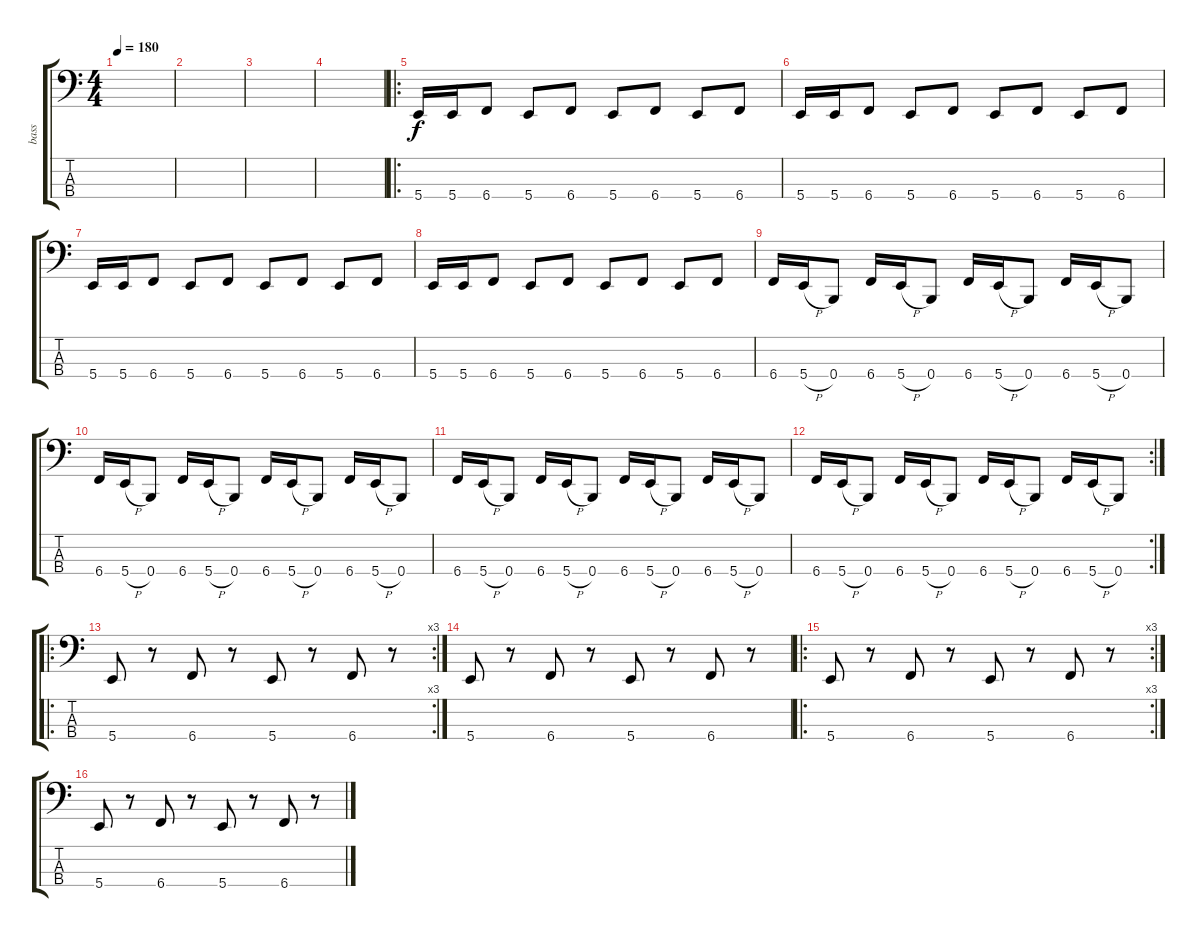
\track ("bass" "bass") {instrument electricbasspick}
\staff {score tabs}
\tuning (E2 B1 Gb1 B0) {hide}
\ts (4 4)
\tempo 180
\clef f4
\ks c
|
|
|
|
\ro
5.4.16 5.4.16 6.4.8 5.4.8 6.4.8 5.4.8 6.4.8 5.4.8 6.4.8 |
5.4.16 5.4.16 6.4.8 5.4.8 6.4.8 5.4.8 6.4.8 5.4.8 6.4.8 |
5.4.16 5.4.16 6.4.8 5.4.8 6.4.8 5.4.8 6.4.8 5.4.8 6.4.8 |
5.4.16 5.4.16 6.4.8 5.4.8 6.4.8 5.4.8 6.4.8 5.4.8 6.4.8 |
6.4.16 5.4{h}.16 0.4.8 6.4.16 5.4{h}.16 0.4.8 6.4.16 5.4{h}.16 0.4.8 6.4.16 5.4{h}.16 0.4.8 |
6.4.16 5.4{h}.16 0.4.8 6.4.16 5.4{h}.16 0.4.8 6.4.16 5.4{h}.16 0.4.8 6.4.16 5.4{h}.16 0.4.8 |
6.4.16 5.4{h}.16 0.4.8 6.4.16 5.4{h}.16 0.4.8 6.4.16 5.4{h}.16 0.4.8 6.4.16 5.4{h}.16 0.4.8 |
\rc 2
6.4.16 5.4{h}.16 0.4.8 6.4.16 5.4{h}.16 0.4.8 6.4.16 5.4{h}.16 0.4.8 6.4.16 5.4{h}.16 0.4.8 |
\ro
\rc 3
5.4.8 r.8 6.4.8 r.8 5.4.8 r.8 6.4.8 r.8 |
5.4.8 r.8 6.4.8 r.8 5.4.8 r.8 6.4.8 r.8 |
\ro
\rc 3
5.4.8 r.8 6.4.8 r.8 5.4.8 r.8 6.4.8 r.8 |
5.4.8 r.8 6.4.8 r.8 5.4.8 r.8 6.4.8 r.8
